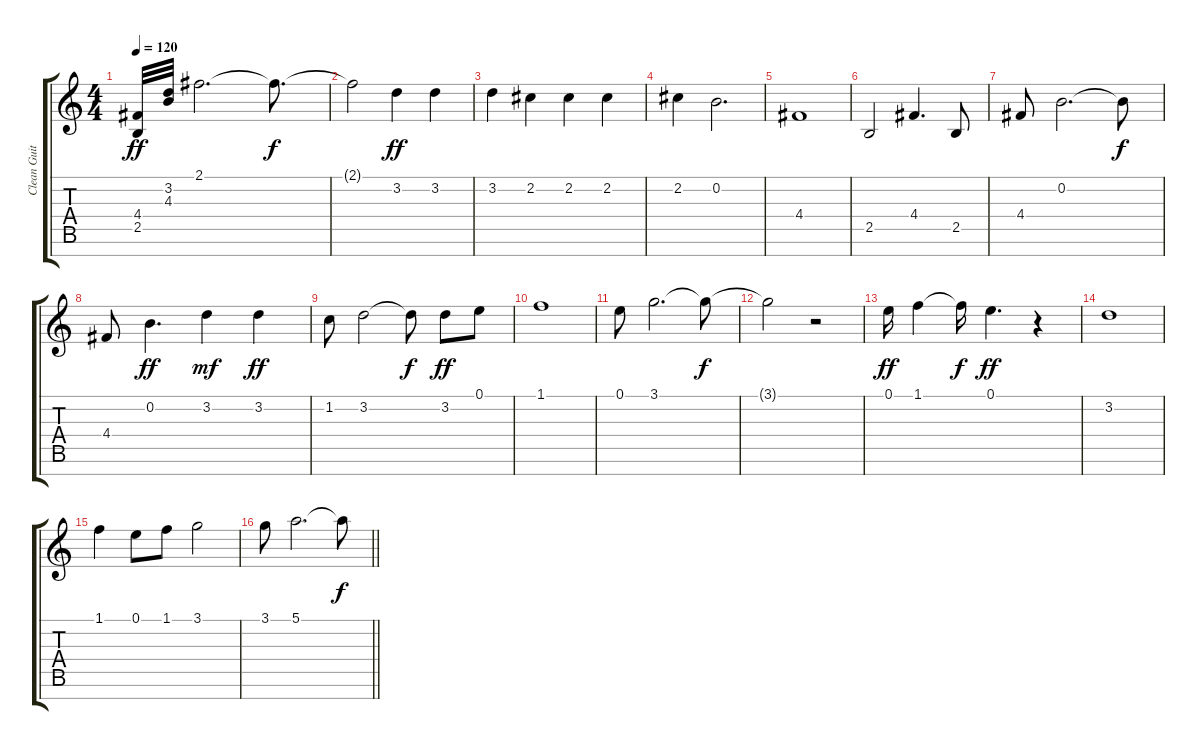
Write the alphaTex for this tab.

\track ("Clean Guitar" "Clean Guit") {instrument electricguitarjazz}
\staff {score tabs}
\tuning (E4 B3 G3 D3 A2 E2 B1) {hide}
\ts (4 4)
\tempo 120
\clef g2
\ks c
(4.4 2.5).32{dy ff} (3.2 4.3).32 2.1.2{d} 2.1{t}.8{d dy f} |
2.1{t}.2 3.2.4{dy ff} 3.2.4 |
3.2.4 2.2.4 2.2.4 2.2.4 |
2.2.4 0.2.2{d} |
4.4.1 |
2.5.2 4.4.4{d} 2.5.8 |
4.4.8 0.2.2{d} 0.2{t}.8{dy f} |
4.4.8 0.2.4{d dy ff} 3.2.4{dy mf} 3.2.4{dy ff} |
1.2.8 3.2.2 3.2{t}.8{dy f} 3.2.8{dy ff} 0.1.8 |
1.1.1 |
0.1.8 3.1.2{d} 3.1{t}.8{dy f} |
3.1{t}.2 r.2 |
0.1.16{dy ff} 1.1.4 1.1{t}.16{dy f} 0.1.4{d dy ff} r.4 |
3.2.1 |
1.1.4 0.1.8 1.1.8 3.1.2 |
\barLineRight lightlight
3.1.8 5.1.2{d} 5.1{t}.8{dy f}
